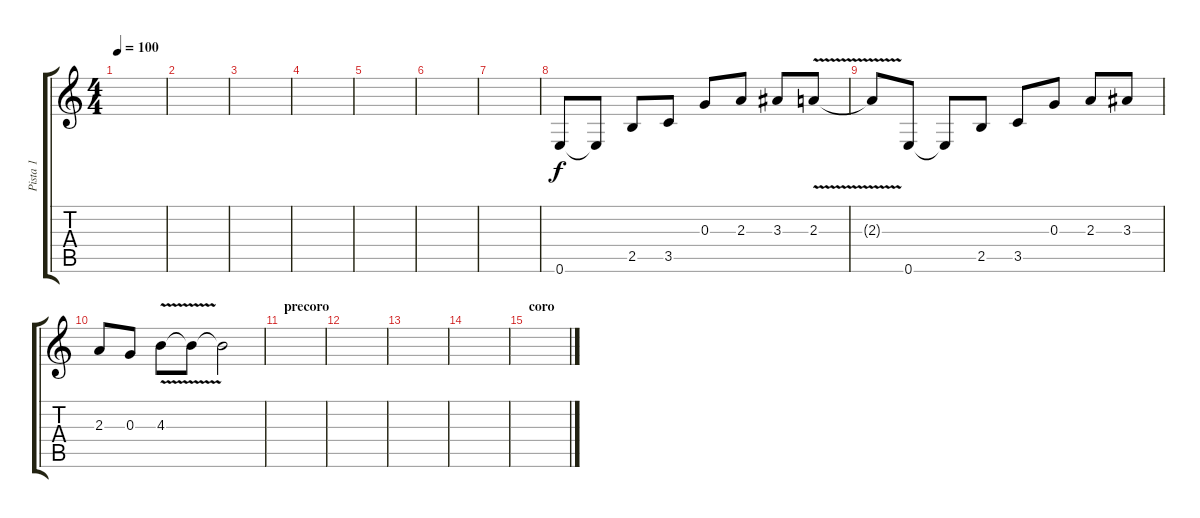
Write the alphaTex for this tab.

\track ("Pista 1" "Pista 1") {instrument electricguitarclean}
\staff {score tabs}
\tuning (E4 B3 G3 D3 A2 E2) {hide}
\ts (4 4)
\tempo 100
\clef g2
\ks c
|
|
|
|
|
|
|
0.6.8 0.6{t}.8 2.5.8 3.5.8 0.3.8 2.3.8 3.3.8 2.3{v}.8 |
2.3{t}.8 0.6.8 0.6{t}.8 2.5.8 3.5.8 0.3.8 2.3.8 3.3.8 |
2.3.8 0.3.8 4.3{v}.8 4.3{t}.8 4.3{t}.2 |
\section ("" "precoro")
|
|
|
|
\section ("" "coro")
